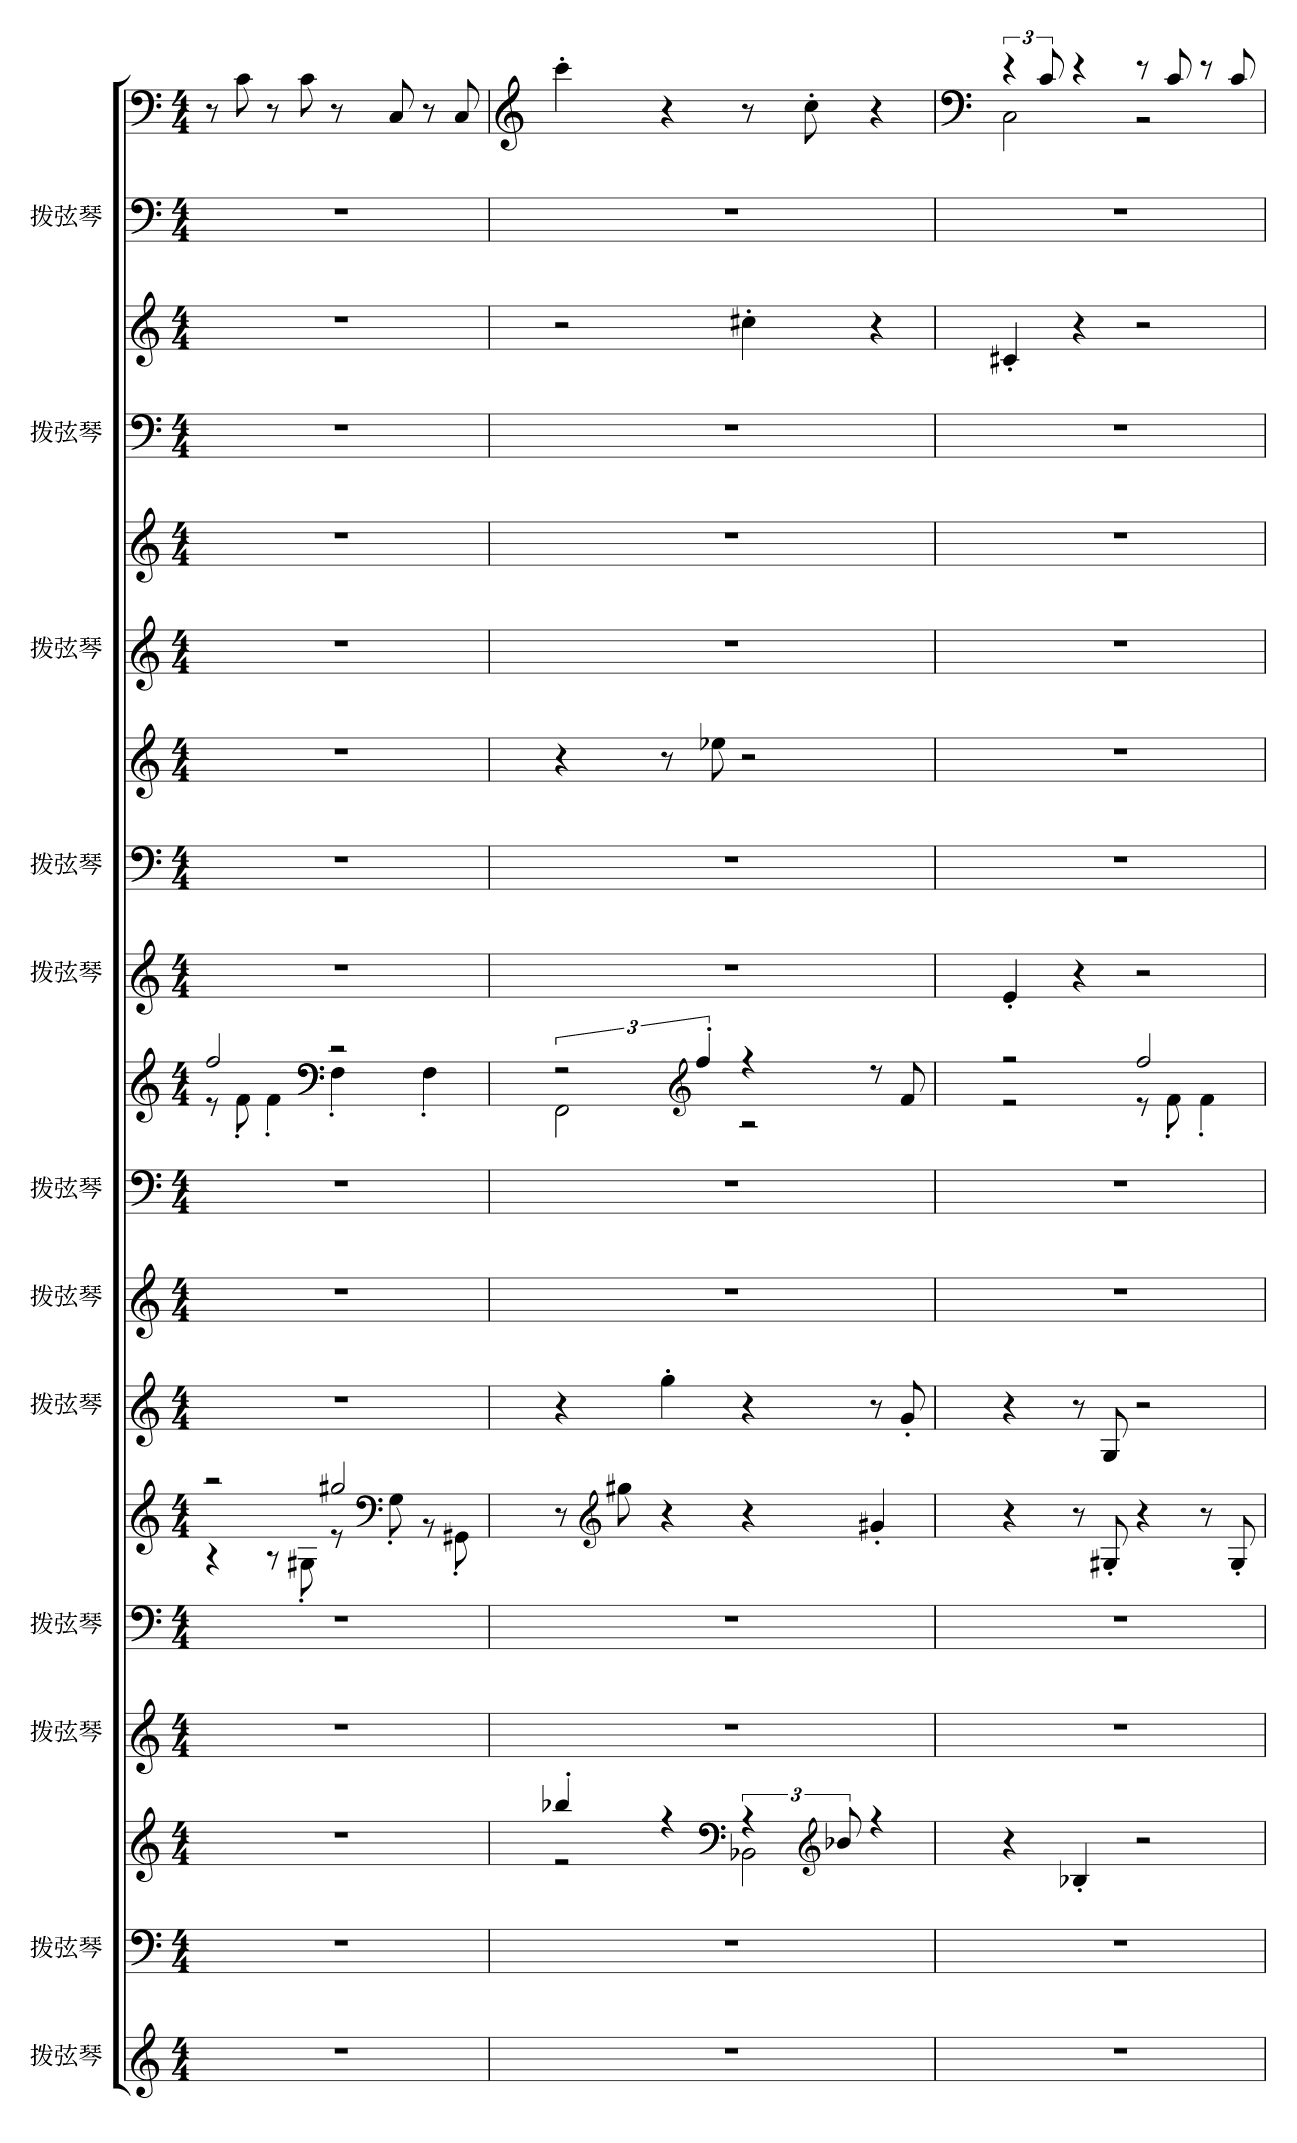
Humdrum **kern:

**kern	**kern	**kern	**kern	**kern	**kern	**kern	**kern	**kern	**kern	**kern	**kern	**kern	**kern	**kern	**kern	**kern	**kern	**kern
*part12	*part11	*part11	*part10	*part9	*part9	*part8	*part7	*part6	*part6	*part5	*part4	*part4	*part3	*part3	*part2	*part2	*part1	*part1
*staff19	*staff18	*staff17	*staff16	*staff15	*staff14	*staff13	*staff12	*staff11	*staff10	*staff9	*staff8	*staff7	*staff6	*staff5	*staff4	*staff3	*staff2	*staff1
*I"拨弦琴	*I"拨弦琴	*	*I"拨弦琴	*I"拨弦琴	*	*I"拨弦琴	*I"拨弦琴	*I"拨弦琴	*	*I"拨弦琴	*I"拨弦琴	*	*I"拨弦琴	*	*I"拨弦琴	*	*I"拨弦琴	*
*clefG2	*clefF4	*clefG2	*clefG2	*clefF4	*clefG2	*clefG2	*clefG2	*clefF4	*clefG2	*clefG2	*clefF4	*clefG2	*clefG2	*clefG2	*clefF4	*clefG2	*clefF4	*clefF4
*k[]	*k[]	*k[]	*k[]	*k[]	*k[]	*k[]	*k[]	*k[]	*k[]	*k[]	*k[]	*k[]	*k[]	*k[]	*k[]	*k[]	*k[]	*k[]
*M4/4	*M4/4	*M4/4	*M4/4	*M4/4	*M4/4	*M4/4	*M4/4	*M4/4	*M4/4	*M4/4	*M4/4	*M4/4	*M4/4	*M4/4	*M4/4	*M4/4	*M4/4	*M4/4
*MM139	*MM139	*MM139	*MM139	*MM139	*MM139	*MM139	*MM139	*MM139	*MM139	*MM139	*MM139	*MM139	*MM139	*MM139	*MM139	*MM139	*MM139	*MM139
=1	=1	=1	=1	=1	=1	=1	=1	=1	=1	=1	=1	=1	=1	=1	=1	=1	=1	=1
*	*	*	*	*	*^	*	*	*	*^	*	*	*	*	*	*	*	*	*
1r	1r	1r	1r	1r	2r	4r	1r	1r	1r	2ff/	8r	1r	1r	1r	1r	1r	1r	1r	1r	8r
.	.	.	.	.	.	.	.	.	.	.	8f'\	.	.	.	.	.	.	.	.	8c\
.	.	.	.	.	.	8r	.	.	.	.	4f'\	.	.	.	.	.	.	.	.	8r
.	.	.	.	.	.	8G#X'\	.	.	.	.	.	.	.	.	.	.	.	.	.	8c\
*	*	*	*	*	*	*	*	*	*	*clefF4	*	*	*	*	*	*	*	*	*	*
.	.	.	.	.	2gg#X/	8r	.	.	.	2r	4F'\	.	.	.	.	.	.	.	.	8r
*	*	*	*	*	*clefF4	*	*	*	*	*	*	*	*	*	*	*	*	*	*	*
.	.	.	.	.	.	8G#'\	.	.	.	.	.	.	.	.	.	.	.	.	.	8C/
.	.	.	.	.	.	8r	.	.	.	.	4F'\	.	.	.	.	.	.	.	.	8r
.	.	.	.	.	.	8GG#X'\	.	.	.	.	.	.	.	.	.	.	.	.	.	8C/
*	*	*	*	*	*v	*v	*	*	*	*	*	*	*	*	*	*	*	*	*	*
=2	=2	=2	=2	=2	=2	=2	=2	=2	=2	=2	=2	=2	=2	=2	=2	=2	=2	=2	=2
*	*	*	*	*	*	*	*	*	*	*	*	*	*	*	*	*	*	*	*clefG2
*	*	*^	*	*	*	*	*	*	*	*	*	*	*	*	*	*	*	*	*
1r	1r	4bb-X'/	2r	1r	1r	8r	4r	1r	1r	3r	2FF\	1r	1r	4r	1r	1r	1r	2r	1r	4ccc'\
*	*	*	*	*	*	*clefG2	*	*	*	*	*	*	*	*	*	*	*	*	*	*
.	.	.	.	.	.	8gg#X\	.	.	.	.	.	.	.	.	.	.	.	.	.	.
.	.	4r	.	.	.	4r	4gg'\	.	.	.	.	.	.	8r	.	.	.	.	.	4r
*	*	*	*	*	*	*	*	*	*	*clefG2	*	*	*	*	*	*	*	*	*	*
.	.	.	.	.	.	.	.	.	.	6ff'/	.	.	.	.	.	.	.	.	.	.
.	.	.	.	.	.	.	.	.	.	.	.	.	.	8ee-X\	.	.	.	.	.	.
*	*	*clefF4	*	*	*	*	*	*	*	*	*	*	*	*	*	*	*	*	*	*
.	.	6r	2BB-X\	.	.	4r	4r	.	.	4r	2r	.	.	2r	.	.	.	4cc#X'\	.	8r
.	.	.	.	.	.	.	.	.	.	.	.	.	.	.	.	.	.	.	.	8cc'\
*	*	*clefG2	*	*	*	*	*	*	*	*	*	*	*	*	*	*	*	*	*	*
.	.	12b-X/	.	.	.	.	.	.	.	.	.	.	.	.	.	.	.	.	.	.
.	.	4r	.	.	.	4g#X'/	8r	.	.	8r	.	.	.	.	.	.	.	4r	.	4r
.	.	.	.	.	.	.	8g'/	.	.	8f/	.	.	.	.	.	.	.	.	.	.
*	*	*v	*v	*	*	*	*	*	*	*	*	*	*	*	*	*	*	*	*	*
!!LO:PB:g=z
=3	=3	=3	=3	=3	=3	=3	=3	=3	=3	=3	=3	=3	=3	=3	=3	=3	=3	=3	=3
*	*	*	*	*	*	*	*	*	*	*	*	*	*	*	*	*	*	*	*clefF4
*	*	*	*	*	*	*	*	*	*	*	*	*	*	*	*	*	*	*	*^
1r	1r	4r	1r	1r	4r	4r	1r	1r	2r	2r	4e'/	1r	1r	1r	1r	1r	4c#X'/	1r	6r	2C\
.	.	.	.	.	.	.	.	.	.	.	.	.	.	.	.	.	.	.	12c/	.
.	.	4B-X'/	.	.	8r	8r	.	.	.	.	4r	.	.	.	.	.	4r	.	4r	.
.	.	.	.	.	8G#X'/	8G/	.	.	.	.	.	.	.	.	.	.	.	.	.	.
.	.	2r	.	.	4r	2r	.	.	2ff/	8r	2r	.	.	.	.	.	2r	.	8r	2r
.	.	.	.	.	.	.	.	.	.	8f'\	.	.	.	.	.	.	.	.	8c/	.
.	.	.	.	.	8r	.	.	.	.	4f'\	.	.	.	.	.	.	.	.	8r	.
.	.	.	.	.	8G#'/	.	.	.	.	.	.	.	.	.	.	.	.	.	8c/	.
*	*	*	*	*	*	*	*	*	*v	*v	*	*	*	*	*	*	*	*	*v	*v
=	=	=	=	=	=	=	=	=	=	=	=	=	=	=	=	=	=	=
*-	*-	*-	*-	*-	*-	*-	*-	*-	*-	*-	*-	*-	*-	*-	*-	*-	*-	*-
